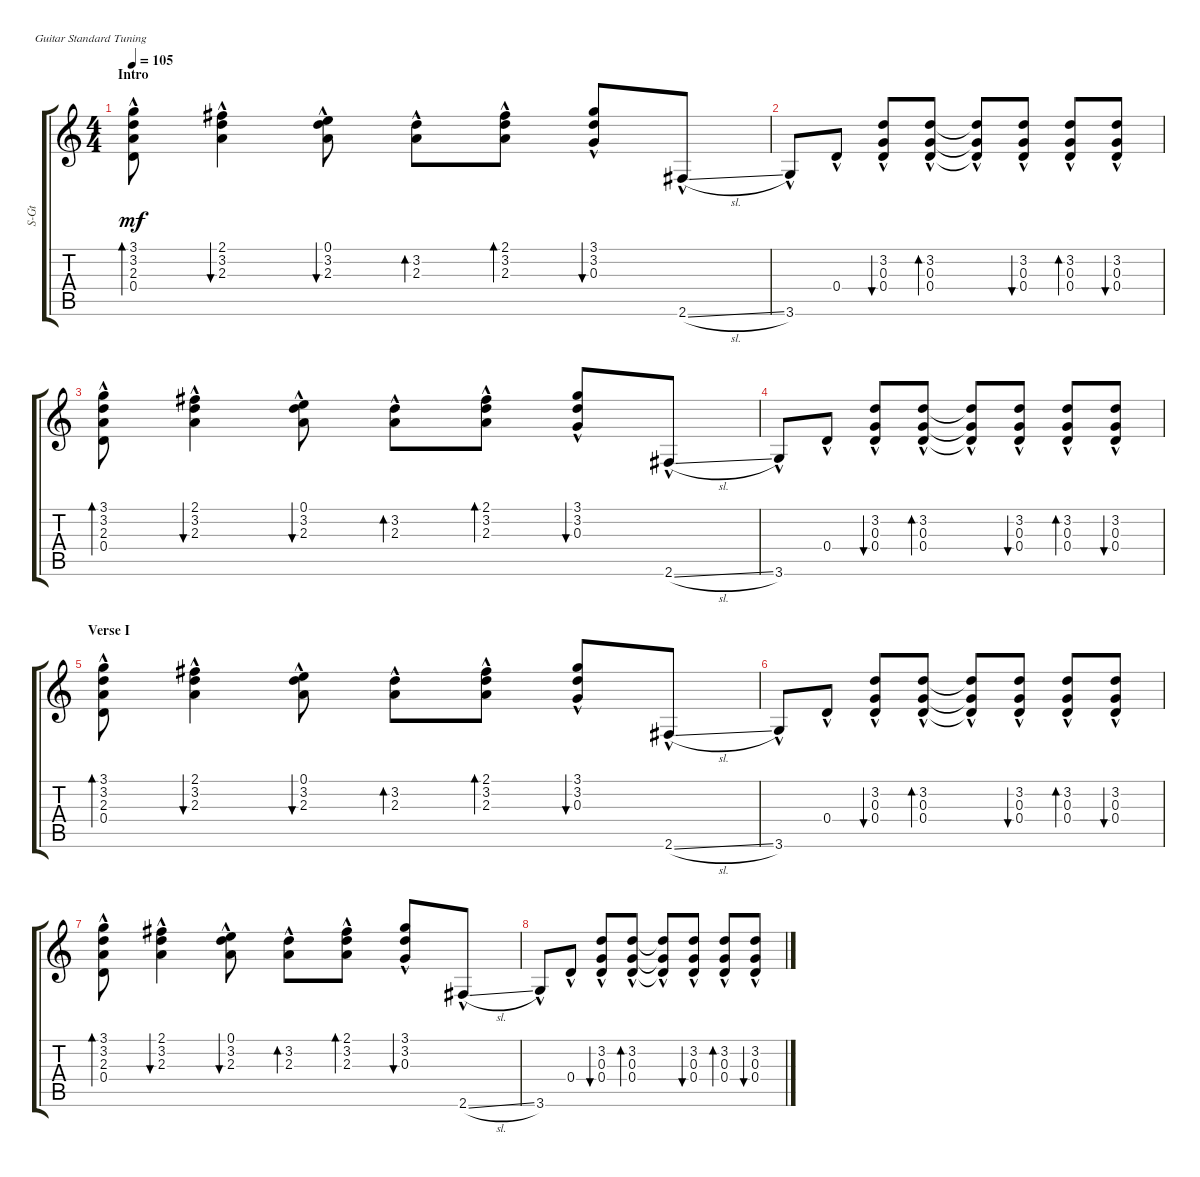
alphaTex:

\defaultSystemsLayout 4
\otherSystemsTrackNameOrientation horizontal
\chordDiagramsInScore
\track ("Zakk Wylde Acoustic Rhythm" "S-Gt") {instrument acousticguitarsteel}
\staff {score tabs}
\tuning (E4 B3 G3 D3 A2 E2)
\ts (4 4)
\section ("" "Intro")
\tempo 105
\clef g2
\ks c
(3.1{hac} 0.4{hac} 2.3{hac} 3.2{hac}).8{bd 162 dy mf instrument acousticguitarsteel} (2.1{hac} 3.2{hac} 2.3{hac}).4{bu 78} (0.1{hac} 2.3{hac} 3.2{hac}).8{bu 77} (3.2{hac} 2.3{hac}).8{bd 76} (2.1{hac} 2.3{hac} 3.2{hac}).8{bd 75} (3.1{hac} 3.2{hac} 0.3{hac}).8{bu 74} 2.6{sl hac}.8 |
3.6{hac}.8 0.4{hac}.8 (0.3{hac} 3.2{hac} 0.4{hac}).8{bu 56} (3.2{hac} 0.4{hac} 0.3{hac}).8{bd 53} (0.4{hac t} 0.3{hac t} 3.2{hac t}).8 (0.4{hac} 0.3{hac} 3.2{hac}).8{bu 55} (0.4{hac} 0.3{hac} 3.2{hac}).8{bd 52} (0.4{hac} 0.3{hac} 3.2{hac}).8{bu 54} |
(3.1{hac} 0.4{hac} 2.3{hac} 3.2{hac}).8{bd 151} (2.1{hac} 3.2{hac} 2.3{hac}).4{bu 78} (0.1{hac} 2.3{hac} 3.2{hac}).8{bu 77} (3.2{hac} 2.3{hac}).8{bd 76} (2.1{hac} 2.3{hac} 3.2{hac}).8{bd 75} (3.1{hac} 3.2{hac} 0.3{hac}).8{bu 74} 2.6{sl hac}.8 |
3.6{hac}.8 0.4{hac}.8 (0.3{hac} 3.2{hac} 0.4{hac}).8{bu 56} (3.2{hac} 0.4{hac} 0.3{hac}).8{bd 53} (0.4{hac t} 0.3{hac t} 3.2{hac t}).8 (0.4{hac} 0.3{hac} 3.2{hac}).8{bu 55} (0.4{hac} 0.3{hac} 3.2{hac}).8{bd 52} (0.4{hac} 0.3{hac} 3.2{hac}).8{bu 54} |
\section ("" "Verse I")
(3.1{hac} 0.4{hac} 2.3{hac} 3.2{hac}).8{bd 116} (2.1{hac} 3.2{hac} 2.3{hac}).4{bu 78} (0.1{hac} 2.3{hac} 3.2{hac}).8{bu 77} (3.2{hac} 2.3{hac}).8{bd 76} (2.1{hac} 2.3{hac} 3.2{hac}).8{bd 75} (3.1{hac} 3.2{hac} 0.3{hac}).8{bu 74} 2.6{sl hac}.8 |
3.6{hac}.8 0.4{hac}.8 (0.3{hac} 3.2{hac} 0.4{hac}).8{bu 56} (3.2{hac} 0.4{hac} 0.3{hac}).8{bd 53} (0.4{hac t} 0.3{hac t} 3.2{hac t}).8 (0.4{hac} 0.3{hac} 3.2{hac}).8{bu 55} (0.4{hac} 0.3{hac} 3.2{hac}).8{bd 52} (0.4{hac} 0.3{hac} 3.2{hac}).8{bu 54} |
(3.1{hac} 0.4{hac} 2.3{hac} 3.2{hac}).8{bd 116} (2.1{hac} 3.2{hac} 2.3{hac}).4{bu 78} (0.1{hac} 2.3{hac} 3.2{hac}).8{bu 77} (3.2{hac} 2.3{hac}).8{bd 76} (2.1{hac} 2.3{hac} 3.2{hac}).8{bd 75} (3.1{hac} 3.2{hac} 0.3{hac}).8{bu 74} 2.6{sl hac}.8 |
3.6{hac}.8 0.4{hac}.8 (0.3{hac} 3.2{hac} 0.4{hac}).8{bu 56} (3.2{hac} 0.4{hac} 0.3{hac}).8{bd 53} (0.4{hac t} 0.3{hac t} 3.2{hac t}).8 (0.4{hac} 0.3{hac} 3.2{hac}).8{bu 55} (0.4{hac} 0.3{hac} 3.2{hac}).8{bd 52} (0.4{hac} 0.3{hac} 3.2{hac}).8{bu 54}
